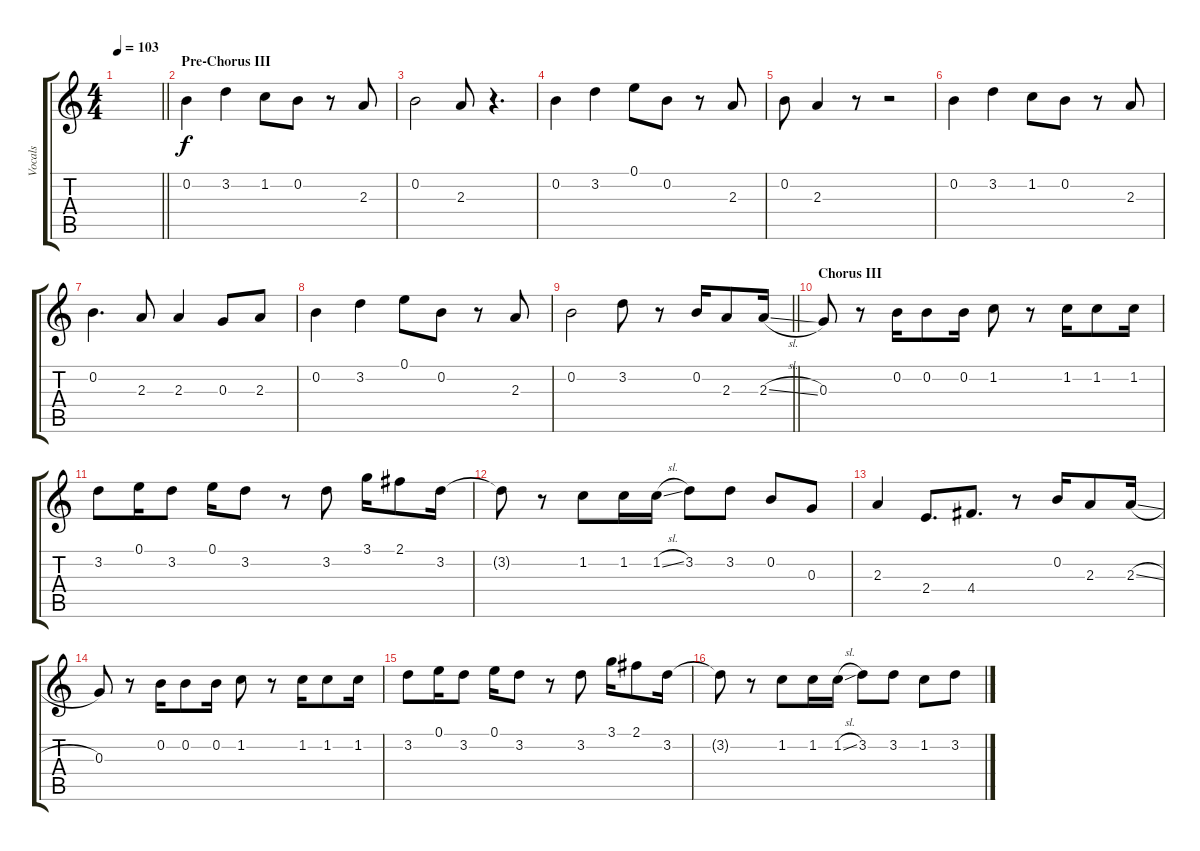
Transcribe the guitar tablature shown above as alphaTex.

\track ("Vocals" "Vocals") {instrument electricguitarjazz}
\staff {score tabs}
\tuning (E4 B3 G3 D3 A2 E2) {hide}
\ts (4 4)
\tempo 103
\clef g2
\barLineRight lightlight
\ks c
|
\section ("" "Pre-Chorus III")
0.2.4 3.2.4 1.2.8 0.2.8 r.8 2.3.8 |
0.2.2 2.3.8 r.4{d} |
0.2.4 3.2.4 0.1.8 0.2.8 r.8 2.3.8 |
0.2.8 2.3.4 r.8 r.2 |
0.2.4 3.2.4 1.2.8 0.2.8 r.8 2.3.8 |
0.2.4{d} 2.3.8 2.3.4 0.3.8 2.3.8 |
0.2.4 3.2.4 0.1.8 0.2.8 r.8 2.3.8 |
\barLineRight lightlight
0.2.2 3.2.8 r.8 0.2.16 2.3.8 2.3{sl}.16 |
\section ("" "Chorus III")
0.3.8 r.8 0.2.16 0.2.8 0.2.16 1.2.8 r.8 1.2.16 1.2.8 1.2.16 |
3.2.8 0.1.16 3.2.8 0.1.16 3.2.8 r.8 3.2.8 3.1.16 2.1.8 3.2.16 |
3.2{t}.8 r.8 1.2.8 1.2.16 1.2{sl}.16 3.2.8 3.2.8 0.2.8 0.3.8 |
2.3.4 2.4.8{d} 4.4.8{d} r.8 0.2.16 2.3.8 2.3{sl}.16 |
0.3.8 r.8 0.2.16 0.2.8 0.2.16 1.2.8 r.8 1.2.16 1.2.8 1.2.16 |
3.2.8 0.1.16 3.2.8 0.1.16 3.2.8 r.8 3.2.8 3.1.16 2.1.8 3.2.16 |
3.2{t}.8 r.8 1.2.8 1.2.16 1.2{sl}.16 3.2.8 3.2.8 1.2.8 3.2.8
